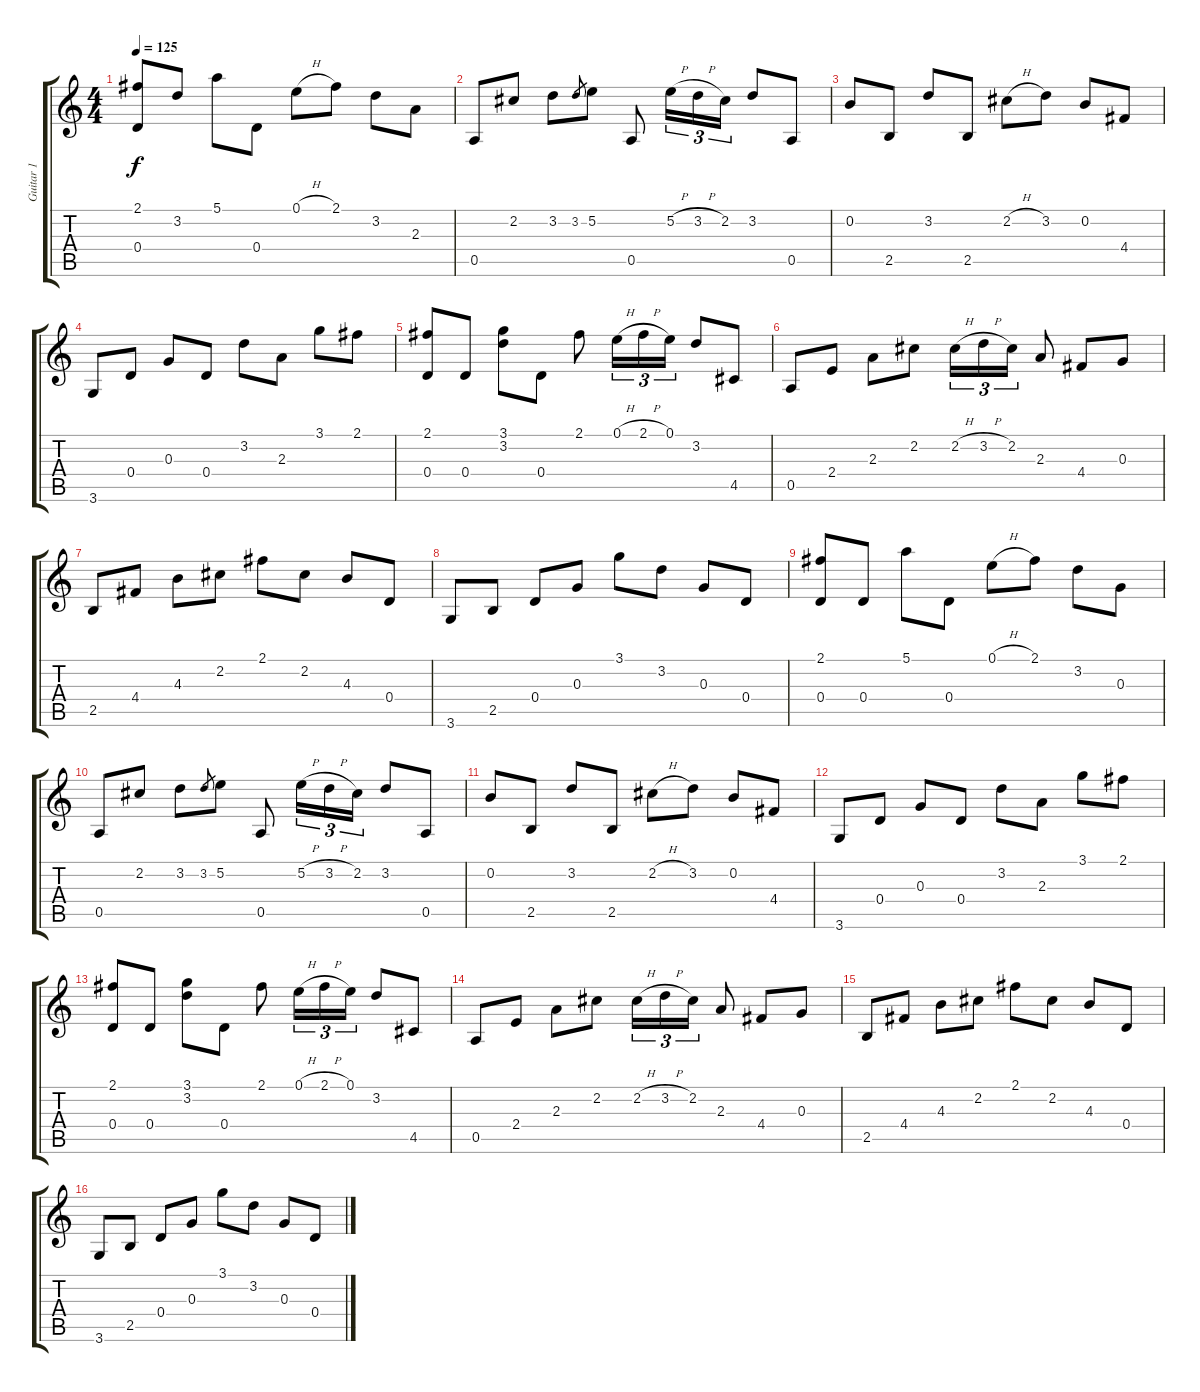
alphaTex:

\track ("Guitar 1" "Guitar 1") {instrument electricguitarjazz}
\staff {score tabs}
\tuning (E4 B3 G3 D3 A2 E2) {hide}
\ts (4 4)
\tempo 125
\clef g2
\ks c
(2.1 0.4).8{dy f instrument electricguitarjazz} 3.2.8 5.1.8 0.4.8 0.1{h}.8 2.1.8 3.2.8 2.3.8 |
0.5.8 2.2.8 3.2.8 3.2.8{gr} 5.2.8 0.5.8 5.2{h}.16{tu (3 2)} 3.2{h}.16{tu (3 2)} 2.2.16{tu (3 2)} 3.2.8 0.5.8 |
0.2.8 2.5.8 3.2.8 2.5.8 2.2{h}.8 3.2.8 0.2.8 4.4.8 |
3.6.8 0.4.8 0.3.8 0.4.8 3.2.8 2.3.8 3.1.8 2.1.8 |
(2.1 0.4).8 0.4.8 (3.1 3.2).8 0.4.8 2.1.8 0.1{h}.16{tu (3 2)} 2.1{h}.16{tu (3 2)} 0.1.16{tu (3 2)} 3.2.8 4.5.8 |
0.5.8 2.4.8 2.3.8 2.2.8 2.2{h}.16{tu (3 2)} 3.2{h}.16{tu (3 2)} 2.2.16{tu (3 2)} 2.3.8 4.4.8 0.3.8 |
2.5.8 4.4.8 4.3.8 2.2.8 2.1.8 2.2.8 4.3.8 0.4.8 |
3.6.8 2.5.8 0.4.8 0.3.8 3.1.8 3.2.8 0.3.8 0.4.8 |
(2.1 0.4).8 0.4.8 5.1.8 0.4.8 0.1{h}.8 2.1.8 3.2.8 0.3.8 |
0.5.8 2.2.8 3.2.8 3.2.8{gr} 5.2.8 0.5.8 5.2{h}.16{tu (3 2)} 3.2{h}.16{tu (3 2)} 2.2.16{tu (3 2)} 3.2.8 0.5.8 |
0.2.8 2.5.8 3.2.8 2.5.8 2.2{h}.8 3.2.8 0.2.8 4.4.8 |
3.6.8 0.4.8 0.3.8 0.4.8 3.2.8 2.3.8 3.1.8 2.1.8 |
(2.1 0.4).8 0.4.8 (3.1 3.2).8 0.4.8 2.1.8 0.1{h}.16{tu (3 2)} 2.1{h}.16{tu (3 2)} 0.1.16{tu (3 2)} 3.2.8 4.5.8 |
0.5.8 2.4.8 2.3.8 2.2.8 2.2{h}.16{tu (3 2)} 3.2{h}.16{tu (3 2)} 2.2.16{tu (3 2)} 2.3.8 4.4.8 0.3.8 |
2.5.8 4.4.8 4.3.8 2.2.8 2.1.8 2.2.8 4.3.8 0.4.8 |
3.6.8 2.5.8 0.4.8 0.3.8 3.1.8 3.2.8 0.3.8 0.4.8
